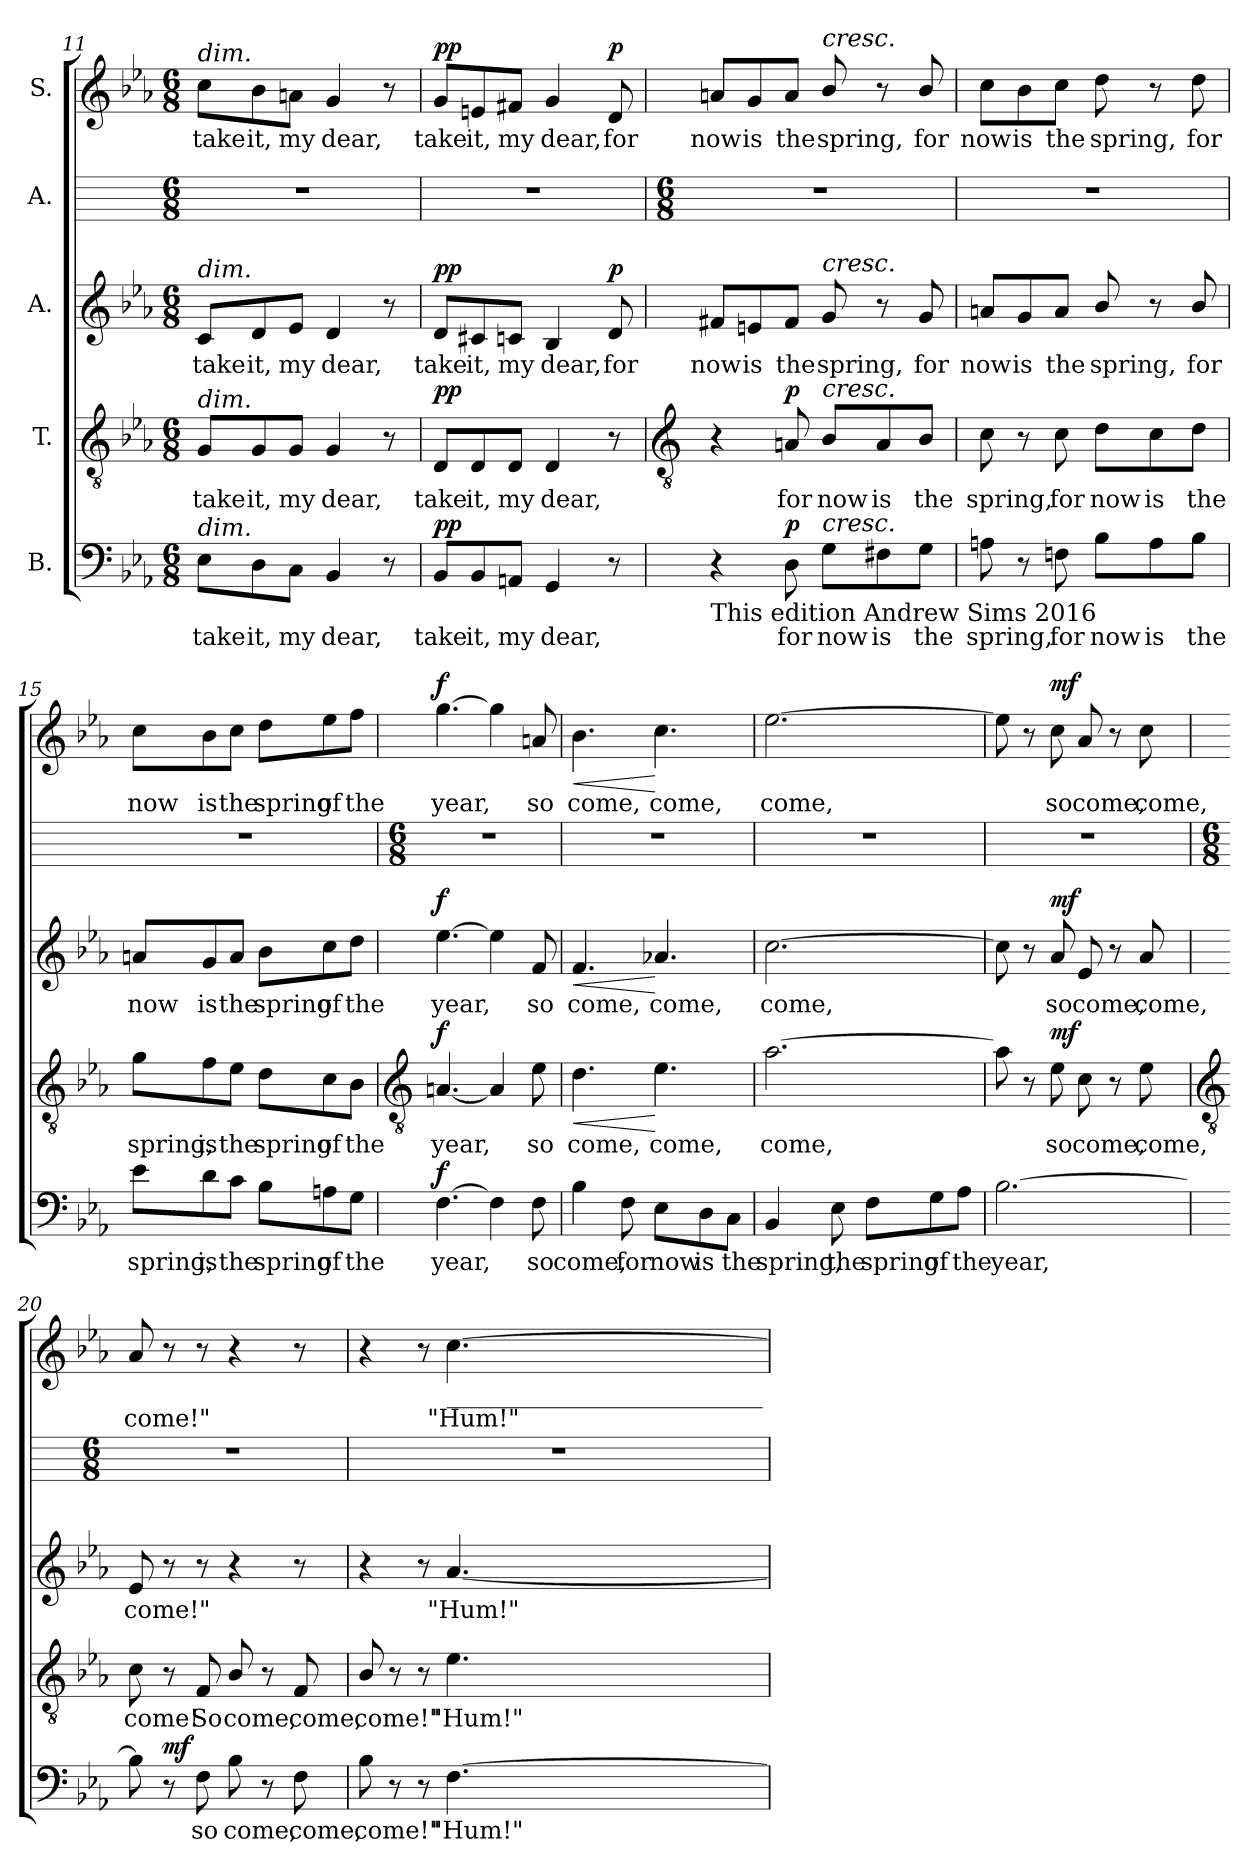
**kern	**text	**dynam	**kern	**text	**dynam	**kern	**text	**dynam	**kern	**kern	**text	**dynam
*part5	*part5	*part5	*part4	*part4	*part4	*part3	*part3	*part3	*part2	*part1	*part1	*part1
*staff5	*staff5	*staff5	*staff4	*staff4	*staff4	*staff3	*staff3	*staff3	*staff2	*staff1	*staff1	*staff1
*I"B.	*	*	*I"T.	*	*	*I"A.	*	*	*I"A.	*I"S.	*	*
*clefF4	*	*	*clefGv2	*	*	*clefG2	*	*	*	*clefG2	*	*
*k[b-e-a-]	*	*	*k[b-e-a-]	*	*	*k[b-e-a-]	*	*	*	*k[b-e-a-]	*	*
*E-:	*	*	*E-:	*	*	*E-:	*	*	*	*E-:	*	*
*M6/8	*	*	*M6/8	*	*	*M6/8	*	*	*M6/8	*M6/8	*	*
=11	=11	=11	=11	=11	=11	=11	=11	=11	=11	=11	=11	=11
!	!	!	!	!	!	!	!	!	!	!LO:TX:a:i:t=dim.	!	!
!	!	!	!	!	!	!LO:TX:a:i:t=dim.	!	!	!	!	!	!
!	!	!	!LO:TX:a:i:t=dim.	!	!	!	!	!	!	!	!	!
!LO:TX:a:i:t=dim.	!	!	!	!	!	!	!	!	!	!	!	!
!	!LO:LY:b	!	!	!LO:LY:b	!	!	!LO:LY:b	!	!	!	!LO:LY:b	!
8E-\L	take	.	8G/L	take	.	8c/L	take	.	2.r	8cc\L	take	.
!	!LO:LY:b	!	!	!LO:LY:b	!	!	!LO:LY:b	!	!	!	!LO:LY:b	!
8D\	it,	.	8G/	it,	.	8d/	it,	.	.	8b-\	it,	.
!	!LO:LY:b	!	!	!LO:LY:b	!	!	!LO:LY:b	!	!	!	!LO:LY:b	!
8C\J	my	.	8G/J	my	.	8e-/J	my	.	.	8an\J	my	.
!	!LO:LY:b	!	!	!LO:LY:b	!	!	!LO:LY:b	!	!	!	!LO:LY:b	!
4BB-	dear,	.	4G	dear,	.	4d	dear,	.	.	4g	dear,	.
8r	.	.	8r	.	.	8r	.	.	.	8r	.	.
=12	=12	=12	=12	=12	=12	=12	=12	=12	=12	=12	=12	=12
!	!LO:LY:b	!LO:DY:a	!	!LO:LY:b	!LO:DY:a	!	!LO:LY:b	!LO:DY:a	!	!	!LO:LY:b	!LO:DY:a
8BB-/L	take	pp	8D/L	take	pp	8d/L	take	pp	2.r	8g/L	take	pp
!	!LO:LY:b	!	!	!LO:LY:b	!	!	!LO:LY:b	!	!	!	!LO:LY:b	!
8BB-/	it,	.	8D/	it,	.	8c#X/	it,	.	.	8en/	it,	.
!	!LO:LY:b	!	!	!LO:LY:b	!	!	!LO:LY:b	!	!	!	!LO:LY:b	!
8AAn/J	my	.	8D/J	my	.	8cn/J	my	.	.	8f#X/J	my	.
!	!LO:LY:b	!	!	!LO:LY:b	!	!	!LO:LY:b	!	!	!	!LO:LY:b	!
4GG	dear,	.	4D	dear,	.	4B-	dear,	.	.	4g	dear,	.
!	!	!	!	!	!	!	!LO:LY:b	!LO:DY:a	!	!	!LO:LY:b	!LO:DY:a
8r	.	.	8r	.	.	8d	for	p	.	8d	for	p
!!LO:LB:g=z
=13	=13	=13	=13	=13	=13	=13	=13	=13	=13	=13	=13	=13
*	*	*	*clefGv2	*	*	*	*	*	*	*	*	*
*	*	*	*	*	*	*	*	*	*M6/8	*	*	*
!LO:TX:b:t=This edition  Andrew Sims 2016	!	!	!	!	!	!	!	!	!	!	!	!
!	!	!	!	!	!	!	!LO:LY:b	!	!	!	!LO:LY:b	!
4r	.	.	4r	.	.	8f#X/L	now	.	2.r	8an/L	now	.
!	!	!	!	!	!	!	!LO:LY:b	!	!	!	!LO:LY:b	!
.	.	.	.	.	.	8en/	is	.	.	8g/	is	.
!	!LO:LY:b	!LO:DY:a	!	!LO:LY:b	!LO:DY:a	!	!LO:LY:b	!	!	!	!LO:LY:b	!
8D	for	p	8An	for	p	8f#/J	the	.	.	8a/J	the	.
!	!	!	!	!	!	!	!	!	!	!LO:TX:a:i:t=cresc.	!	!
!	!	!	!	!	!	!LO:TX:a:i:t=cresc.	!	!	!	!	!	!
!	!	!	!LO:TX:a:i:t=cresc.	!	!	!	!	!	!	!	!	!
!LO:TX:a:i:t=cresc.	!	!	!	!	!	!	!	!	!	!	!	!
!	!LO:LY:b	!	!	!LO:LY:b	!	!	!LO:LY:b	!	!	!	!LO:LY:b	!
8G\L	now	.	8B-/L	now	.	8g	spring,	.	.	8b-/	spring,	.
!	!LO:LY:b	!	!	!LO:LY:b	!	!	!	!	!	!	!	!
8F#X\	is	.	8A/	is	.	8r	.	.	.	8r	.	.
!	!LO:LY:b	!	!	!LO:LY:b	!	!	!LO:LY:b	!	!	!	!LO:LY:b	!
8G\J	the	.	8B-/J	the	.	8g	for	.	.	8b-/	for	.
=14	=14	=14	=14	=14	=14	=14	=14	=14	=14	=14	=14	=14
!	!LO:LY:b	!	!	!LO:LY:b	!	!	!LO:LY:b	!	!	!	!LO:LY:b	!
8An	spring,	.	8c	spring,	.	8an/L	now	.	2.r	8cc\L	now	.
!	!	!	!	!	!	!	!LO:LY:b	!	!	!	!LO:LY:b	!
8r	.	.	8r	.	.	8g/	is	.	.	8b-\	is	.
!	!LO:LY:b	!	!	!LO:LY:b	!	!	!LO:LY:b	!	!	!	!LO:LY:b	!
8Fn	for	.	8c	for	.	8a/J	the	.	.	8cc\J	the	.
!	!LO:LY:b	!	!	!LO:LY:b	!	!	!LO:LY:b	!	!	!	!LO:LY:b	!
8B-\L	now	.	8d\L	now	.	8b-/	spring,	.	.	8dd	spring,	.
!	!LO:LY:b	!	!	!LO:LY:b	!	!	!	!	!	!	!	!
8A\	is	.	8c\	is	.	8r	.	.	.	8r	.	.
!	!LO:LY:b	!	!	!LO:LY:b	!	!	!LO:LY:b	!	!	!	!LO:LY:b	!
8B-\J	the	.	8d\J	the	.	8b-/	for	.	.	8dd	for	.
=15	=15	=15	=15	=15	=15	=15	=15	=15	=15	=15	=15	=15
!	!LO:LY:b	!	!	!LO:LY:b	!	!	!LO:LY:b	!	!	!	!LO:LY:b	!
8e-\L	spring,	.	8g\L	spring,	.	8an/L	now	.	2.r	8cc\L	now	.
!	!LO:LY:b	!	!	!LO:LY:b	!	!	!LO:LY:b	!	!	!	!LO:LY:b	!
8d\	is	.	8f\	is	.	8g/	is	.	.	8b-\	is	.
!	!LO:LY:b	!	!	!LO:LY:b	!	!	!LO:LY:b	!	!	!	!LO:LY:b	!
8c\J	the	.	8e-\J	the	.	8a/J	the	.	.	8cc\J	the	.
!	!LO:LY:b	!	!	!LO:LY:b	!	!	!LO:LY:b	!	!	!	!LO:LY:b	!
8B-\L	spring	.	8d\L	spring	.	8b-\L	spring	.	.	8dd\L	spring	.
!	!LO:LY:b	!	!	!LO:LY:b	!	!	!LO:LY:b	!	!	!	!LO:LY:b	!
8An\	of	.	8c\	of	.	8cc\	of	.	.	8ee-\	of	.
!	!LO:LY:b	!	!	!LO:LY:b	!	!	!LO:LY:b	!	!	!	!LO:LY:b	!
8G\J	the	.	8B-\J	the	.	8dd\J	the	.	.	8ff\J	the	.
!!LO:LB:g=z
=16	=16	=16	=16	=16	=16	=16	=16	=16	=16	=16	=16	=16
*	*	*	*clefGv2	*	*	*	*	*	*	*	*	*
*	*	*	*	*	*	*	*	*	*M6/8	*	*	*
!	!LO:LY:b	!LO:DY:a	!	!LO:LY:b	!LO:DY:a	!	!LO:LY:b	!LO:DY:a	!	!	!LO:LY:b	!LO:DY:a
[4.F	year,	f	[4.An	year,	f	[4.ee-	year,	f	2.r	[4.gg	year,	f
4F]	.	.	4A]	.	.	4ee-]	.	.	.	4gg]	.	.
!	!LO:LY:b	!	!	!LO:LY:b	!	!	!LO:LY:b	!	!	!	!LO:LY:b	!
8F	so	.	8e-	so	.	8f	so	.	.	8an	so	.
=17	=17	=17	=17	=17	=17	=17	=17	=17	=17	=17	=17	=17
!	!LO:LY:b	!	!	!LO:LY:b	!LO:HP:b	!	!LO:LY:b	!LO:HP:b	!	!	!LO:LY:b	!LO:HP:b
4B-	come,	.	4.d	come,	<	4.f	come,	<	2.r	4.b-	come,	<
!	!LO:LY:b	!	!	!	!	!	!	!	!	!	!	!
8F	for	.	.	.	.	.	.	.	.	.	.	.
!	!LO:LY:b	!	!	!LO:LY:b	!	!	!LO:LY:b	!	!	!	!LO:LY:b	!
8E-\L	now	.	4.e-	come,	[	4.a-X	come,	[	.	4.cc	come,	[
!	!LO:LY:b	!	!	!	!	!	!	!	!	!	!	!
8D\	is	.	.	.	.	.	.	.	.	.	.	.
!	!LO:LY:b	!	!	!	!	!	!	!	!	!	!	!
8C\J	the	.	.	.	.	.	.	.	.	.	.	.
=18	=18	=18	=18	=18	=18	=18	=18	=18	=18	=18	=18	=18
!	!LO:LY:b	!	!	!LO:LY:b	!	!	!LO:LY:b	!	!	!	!LO:LY:b	!
4BB-	spring,	.	[2.a-	come,	.	[2.cc	come,	.	2.r	[2.ee-	come,	.
!	!LO:LY:b	!	!	!	!	!	!	!	!	!	!	!
8E-	the	.	.	.	.	.	.	.	.	.	.	.
!	!LO:LY:b	!	!	!	!	!	!	!	!	!	!	!
8F\L	spring	.	.	.	.	.	.	.	.	.	.	.
!	!LO:LY:b	!	!	!	!	!	!	!	!	!	!	!
8G\	of	.	.	.	.	.	.	.	.	.	.	.
!	!LO:LY:b	!	!	!	!	!	!	!	!	!	!	!
8A-\J	the	.	.	.	.	.	.	.	.	.	.	.
=19	=19	=19	=19	=19	=19	=19	=19	=19	=19	=19	=19	=19
!	!LO:LY:b	!	!	!	!	!	!	!	!	!	!	!
[2.B-	year,	.	8a-]	.	.	8cc]	.	.	2.r	8ee-]	.	.
.	.	.	8r	.	.	8r	.	.	.	8r	.	.
!	!	!	!	!LO:LY:b	!LO:DY:a	!	!LO:LY:b	!LO:DY:a	!	!	!LO:LY:b	!LO:DY:a
.	.	.	8e-	so	mf	8a-	so	mf	.	8cc	so	mf
!	!	!	!	!LO:LY:b	!	!	!LO:LY:b	!	!	!	!LO:LY:b	!
.	.	.	8c	come,	.	8e-	come,	.	.	8a-	come,	.
.	.	.	8r	.	.	8r	.	.	.	8r	.	.
!	!	!	!	!LO:LY:b	!	!	!LO:LY:b	!	!	!	!LO:LY:b	!
.	.	.	8e-	come,	.	8a-	come,	.	.	8cc	come,	.
!!LO:LB:g=z
=20	=20	=20	=20	=20	=20	=20	=20	=20	=20	=20	=20	=20
*	*	*	*clefGv2	*	*	*	*	*	*	*	*	*
*	*	*	*	*	*	*	*	*	*M6/8	*	*	*
!	!	!	!	!LO:LY:b	!	!	!LO:LY:b	!	!	!	!LO:LY:b	!
8B-]	.	.	8c	come!	.	8e-	come!"	.	2.r	8a-	come!"	.
!	!	!LO:DY:a	!	!	!	!	!	!	!	!	!	!
8r	.	mf	8r	.	.	8r	.	.	.	8r	.	.
!	!LO:LY:b	!	!	!LO:LY:b	!	!	!	!	!	!	!	!
8F	so	.	8F	So	.	8r	.	.	.	8r	.	.
!	!LO:LY:b	!	!	!LO:LY:b	!	!	!	!	!	!	!	!
8B-	come,	.	8B-/	come,	.	4r	.	.	.	4r	.	.
8r	.	.	8r	.	.	.	.	.	.	.	.	.
!	!LO:LY:b	!	!	!LO:LY:b	!	!	!	!	!	!	!	!
8F	come,	.	8F/	come,	.	8r	.	.	.	8r	.	.
=21	=21	=21	=21	=21	=21	=21	=21	=21	=21	=21	=21	=21
!	!LO:LY:b	!	!	!LO:LY:b	!	!	!	!	!	!	!	!
8B-	come!"	.	8B-/	come!"	.	4r	.	.	2.r	4r	.	.
8r	.	.	8r	.	.	.	.	.	.	.	.	.
8r	.	.	8r	.	.	8r	.	.	.	8r	.	.
!	!	!	!	!	!	!	!	!	!	!LO:TX:b:t=__________________________	!	!
!	!LO:LY:b	!	!	!LO:LY:b	!	!	!LO:LY:b	!	!	!	!LO:LY:b	!
[4.F	"Hum!"	.	4.e-	"Hum!"	.	[4.a-	"Hum!"	.	.	[4.cc	"Hum!"	.
=	=	=	=	=	=	=	=	=	=	=	=	=
*-	*-	*-	*-	*-	*-	*-	*-	*-	*-	*-	*-	*-
